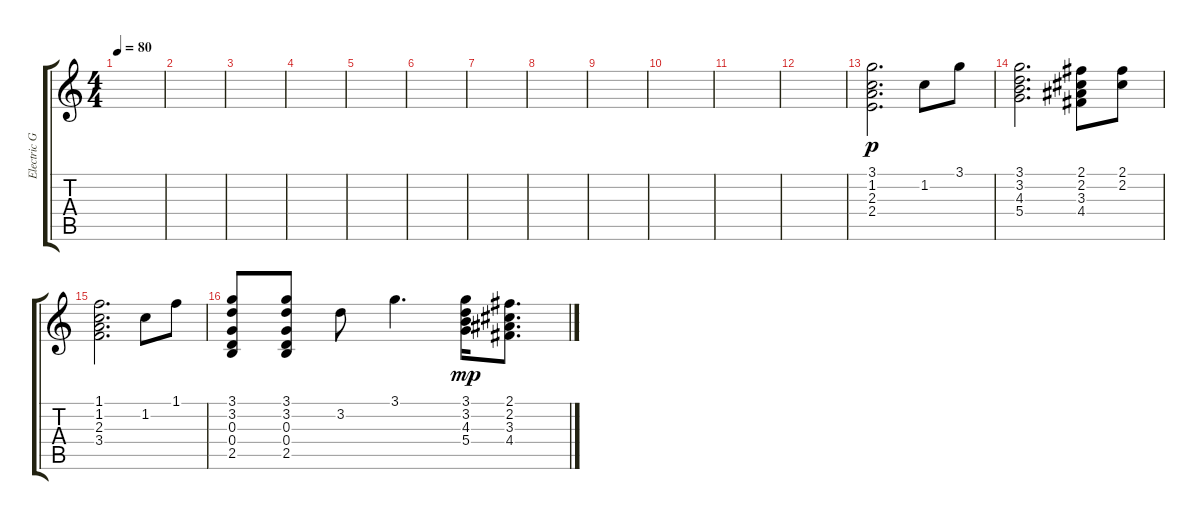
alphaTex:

\track ("Electric Guitar" "Electric G") {instrument overdrivenguitar}
\staff {score tabs}
\tuning (E4 B3 G3 D3 A2 E2) {hide}
\ts (4 4)
\tempo 80
\clef g2
\ks c
|
|
|
|
|
|
|
|
|
|
|
|
(3.1 1.2 2.3 2.4).2{d dy p} 1.2.8 3.1.8 |
(3.1 3.2 4.3 5.4).2{d} (2.1 2.2 3.3 4.4).8 (2.1 2.2).8 |
(1.1 1.2 2.3 3.4).2{d} 1.2.8 1.1.8 |
(3.1 3.2 0.3 0.4 2.5).8 (3.1 3.2 0.3 0.4 2.5).8 3.2.8 3.1.4{d} (3.1 3.2 4.3 5.4).16{dy mp} (2.1 2.2 3.3 4.4).8{d}
